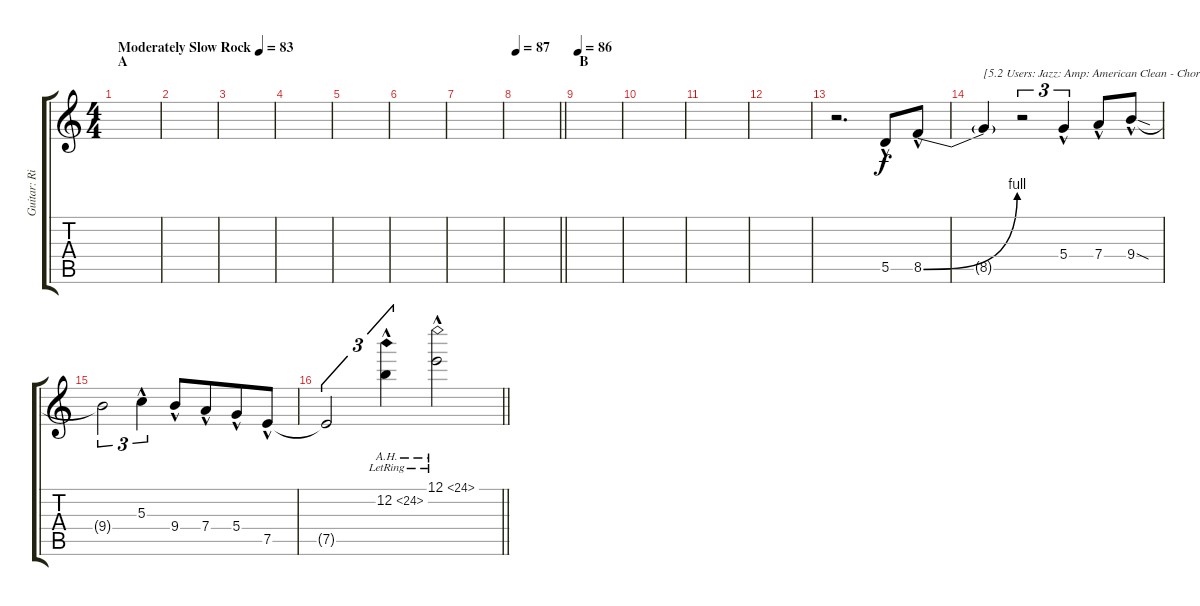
\track ("Guitar: Rik" "Guitar: Ri") {instrument electricguitarjazz}
\staff {score tabs}
\tuning (E4 B3 G3 D3 A2 E2) {hide}
\ts (4 4)
\section ("" "A")
\tempo (83 "Moderately Slow Rock")
\clef g2
\ks c
|
|
|
|
|
|
|
\tempo 87
\barLineRight lightlight
|
\section ("" "B")
\tempo 86
|
|
|
|
r.2{d} 5.5{hac}.8 8.5{be (bend 0 0 60 4) hac}.8 |
8.5{t}.4{txt "[5.2 Users: Jazz: Amp: American Clean - Chorus]"} r.2{tu (3 2)} 5.4{hac}.4{tu (3 2)} 7.4{hac}.8 9.4{sod hac}.8 |
9.4{t}.2{tu (3 2)} 5.3{hac}.4{tu (3 2)} 9.4{hac}.8 7.4{hac}.8{beam merge} 5.4{hac}.8 7.5{hac}.8 |
\barLineRight lightlight
7.5{t}.2{tu (3 2)} 12.2{ah 12 hac lr}.4{tu (3 2)} 12.1{ah 12 hac lr}.2
